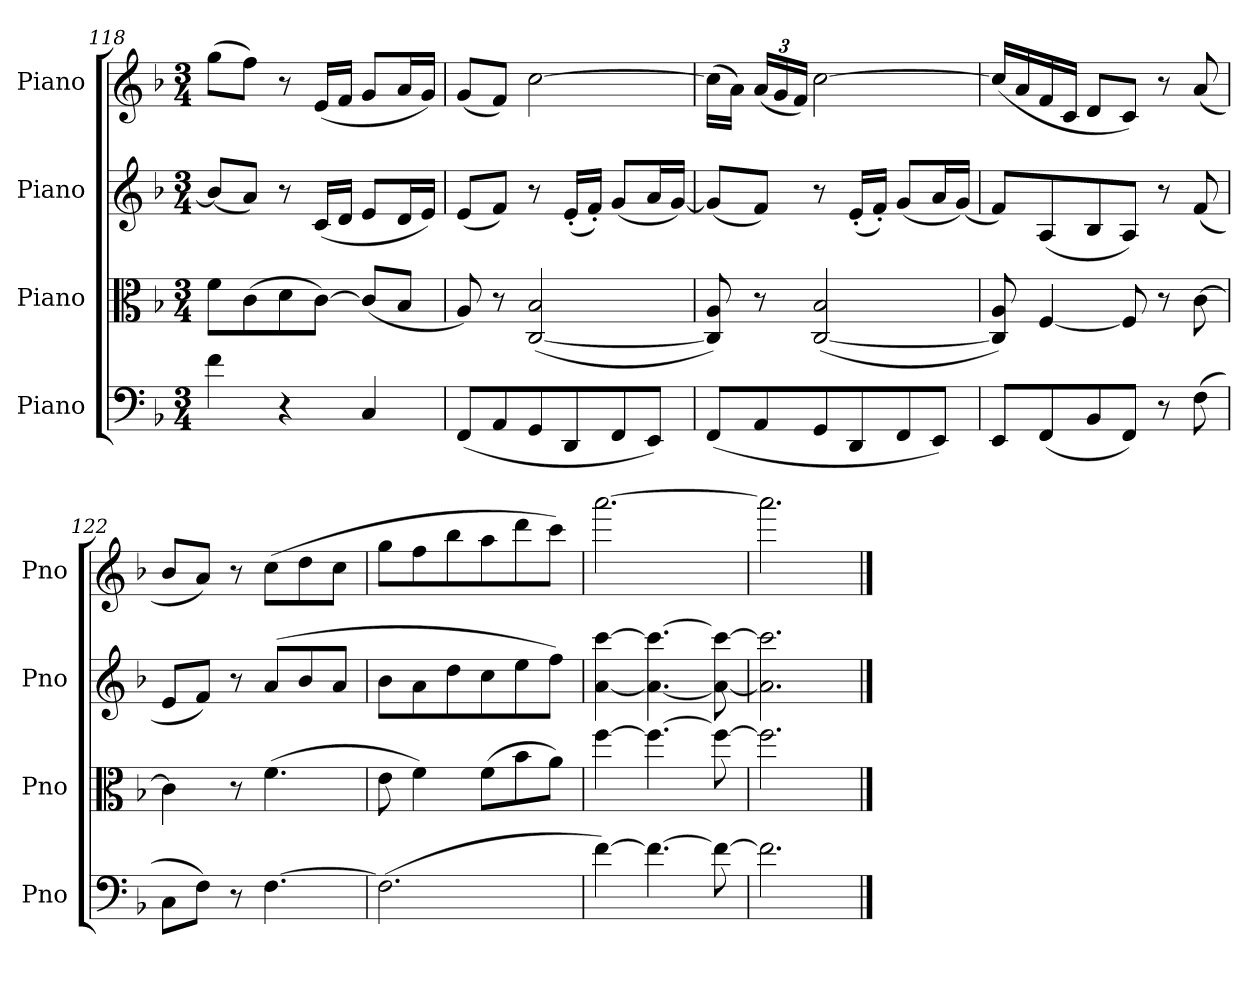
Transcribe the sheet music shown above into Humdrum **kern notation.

**kern	**kern	**kern	**kern
*part4	*part3	*part2	*part1
*staff4	*staff3	*staff2	*staff1
*I"Piano	*I"Piano	*I"Piano	*I"Piano
*I'Pno	*I'Pno	*I'Pno	*I'Pno
*clefF4	*clefC3	*clefG2	*clefG2
*k[b-]	*k[b-]	*k[b-]	*k[b-]
*M3/4	*M3/4	*M3/4	*M3/4
=118	=118	=118	=118
4f\	8f\L	(8b-/L]	(8gg\L
.	(8c\	8a/J)	8ff\J)
4r	8d\	8r	8r
.	[8c\J)	(16c/LL	(16e/LL
.	.	16d/JJ	16f/JJ
4C/	(8c/L]	8e/L	8g/L
.	8B-/J	16d/L	16a/L
.	.	16e/JJ)	16g/JJ)
=119	=119	=119	=119
(8FF/L	8A/)	(8e/L	(8g/L
8AA/	8r	8f/J)	8f/J)
8GG/	([2C/ 2B-/	8r	[2cc\
8DD/	.	(16e'/LL	.
.	.	16f'/JJ)	.
8FF/	.	(8g/L	.
8EE/J)	.	16a/L	.
.	.	[16g/JJ)	.
!!LO:LB:g=z
=120	=120	=120	=120
(8FF/L	8C/] 8A/)	(8g/L]	(16cc\LL]
.	.	.	16a\JJ)
*	*	*	*Xbrackettup
8AA/	8r	8f/J)	(24a/LL
.	.	.	24g/
.	.	.	24f/JJ)
8GG/	([2C/ 2B-/	8r	[2cc\
8DD/	.	(16e'/LL	.
.	.	16f'/JJ)	.
8FF/	.	(8g/L	.
8EE/J)	.	16a/L	.
.	.	(16g/JJ)	.
=121	=121	=121	=121
8EE/L	8C/] 8A/)	8f/L)	(16cc/LL]
.	.	.	16a/
(8FF/	[4F/	(8A/	16f/
.	.	.	16c/JJ
8BB-/	.	8B-/	8d/L
8FF/J)	8F/]	8A/J)	8c/J)
8r	8r	8r	8r
(8F\	[8c\	(8f/	(8a/
=122	=122	=122	=122
8C\L	4c\]	8e/L	8b-/L
8F\J)	.	8f/J)	8a/J)
8r	8r	8r	8r
[4.F\	(4.f\	(8a/L	(8cc\L
.	.	8b-/	8dd\
.	.	8a/J	8cc\J
=123	=123	=123	=123
(2.F\]	8e\	8b-\L	8gg\L
.	4f\)	8a\	8ff\
.	.	8dd\	8bb-\
.	(8f\L	8cc\	8aa\
.	8b-\	8ee\	8ddd\
.	8a\J)	8ff\J)	8ccc\J)
=124	=124	=124	=124
[4f\)	[4ff\	[4a\ [4ccc\	[2.aaa\
4.f\_	4.ff\_	4.a\_ 4.ccc\_	.
8f\_	8ff\_	8a\_ 8ccc\_	.
=125	=125	=125	=125
2.f\]	2.ff\]	2.a\] 2.ccc\]	2.aaa\]
==	==	==	==
*-	*-	*-	*-
